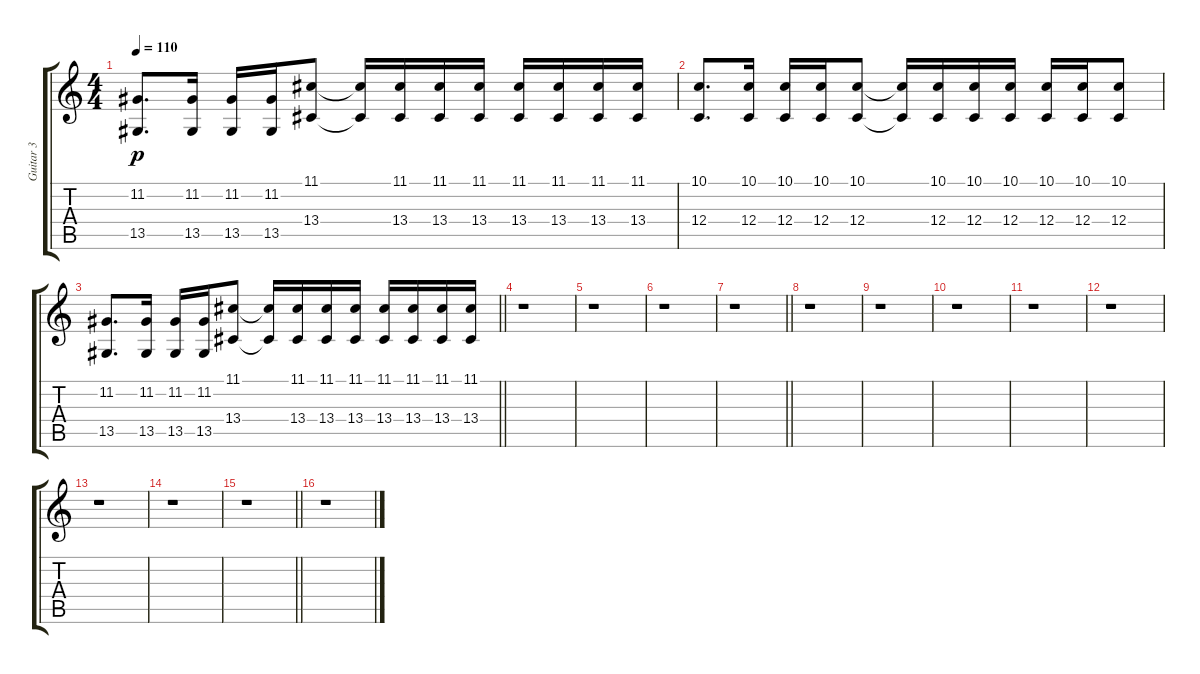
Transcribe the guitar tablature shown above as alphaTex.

\track ("Guitar 3" "Guitar 3") {instrument lead2sawtooth}
\staff {score tabs}
\tuning (D4 A3 F3 C3 G2 D2) {hide}
\ts (4 4)
\tempo 110
\clef g2
\ks c
(11.2 13.5).8{d dy p} (11.2 13.5).16 (11.2 13.5).16 (11.2 13.5).16 (11.1 13.4).8 (11.1{t} 13.4{t}).16 (11.1 13.4).16 (11.1 13.4).16 (11.1 13.4).16 (11.1 13.4).16 (11.1 13.4).16 (11.1 13.4).16 (11.1 13.4).16 |
(10.1 12.4).8{d} (10.1 12.4).16 (10.1 12.4).16 (10.1 12.4).16 (10.1 12.4).8 (10.1{t} 12.4{t}).16 (10.1 12.4).16 (10.1 12.4).16 (10.1 12.4).16 (10.1 12.4).16 (10.1 12.4).16 (10.1 12.4).8 |
\barLineRight lightlight
(11.2 13.5).8{d} (11.2 13.5).16 (11.2 13.5).16 (11.2 13.5).16 (11.1 13.4).8 (11.1{t} 13.4{t}).16 (11.1 13.4).16 (11.1 13.4).16 (11.1 13.4).16 (11.1 13.4).16 (11.1 13.4).16 (11.1 13.4).16 (11.1 13.4).16 |
r.1 |
r.1 |
r.1 |
\barLineRight lightlight
r.1 |
r.1 |
r.1 |
r.1 |
r.1 |
r.1 |
r.1 |
r.1 |
\barLineRight lightlight
r.1 |
r.1
